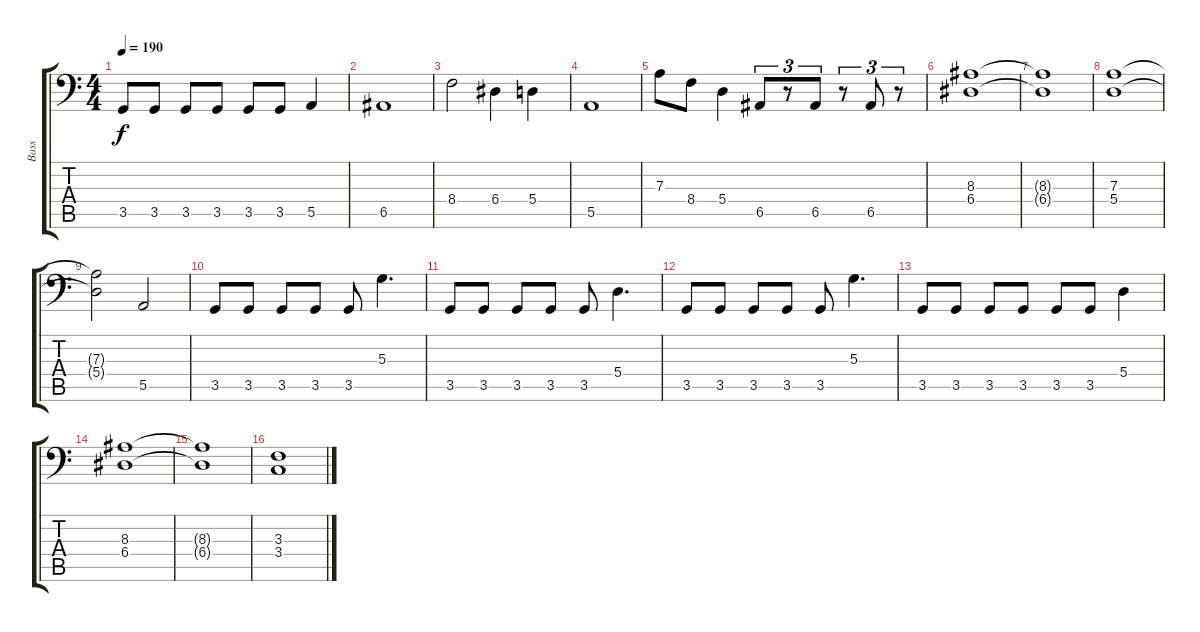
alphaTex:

\track ("Bass" "Bass") {instrument electricbassfinger}
\staff {score tabs}
\tuning (C3 G2 D2 A1 E1 B0) {hide}
\ts (4 4)
\tempo 190
\clef f4
\ks c
3.5.8{dy f} 3.5.8 3.5.8 3.5.8 3.5.8 3.5.8 5.5.4 |
6.5.1 |
8.4.2 6.4.4 5.4.4 |
5.5.1 |
7.3.8 8.4.8 5.4.4 6.5.8{tu (3 2)} r.8{tu (3 2)} 6.5.8{tu (3 2)} r.8{tu (3 2)} 6.5.8{tu (3 2)} r.8{tu (3 2)} |
(8.3 6.4).1 |
(8.3{t} 6.4{t}).1 |
(7.3 5.4).1 |
(7.3{t} 5.4{t}).2 5.5.2 |
3.5.8 3.5.8 3.5.8 3.5.8 3.5.8 5.3.4{d} |
3.5.8 3.5.8 3.5.8 3.5.8 3.5.8 5.4.4{d} |
3.5.8 3.5.8 3.5.8 3.5.8 3.5.8 5.3.4{d} |
3.5.8 3.5.8 3.5.8 3.5.8 3.5.8 3.5.8 5.4.4 |
(8.3 6.4).1 |
(8.3{t} 6.4{t}).1 |
(3.3 3.4).1
